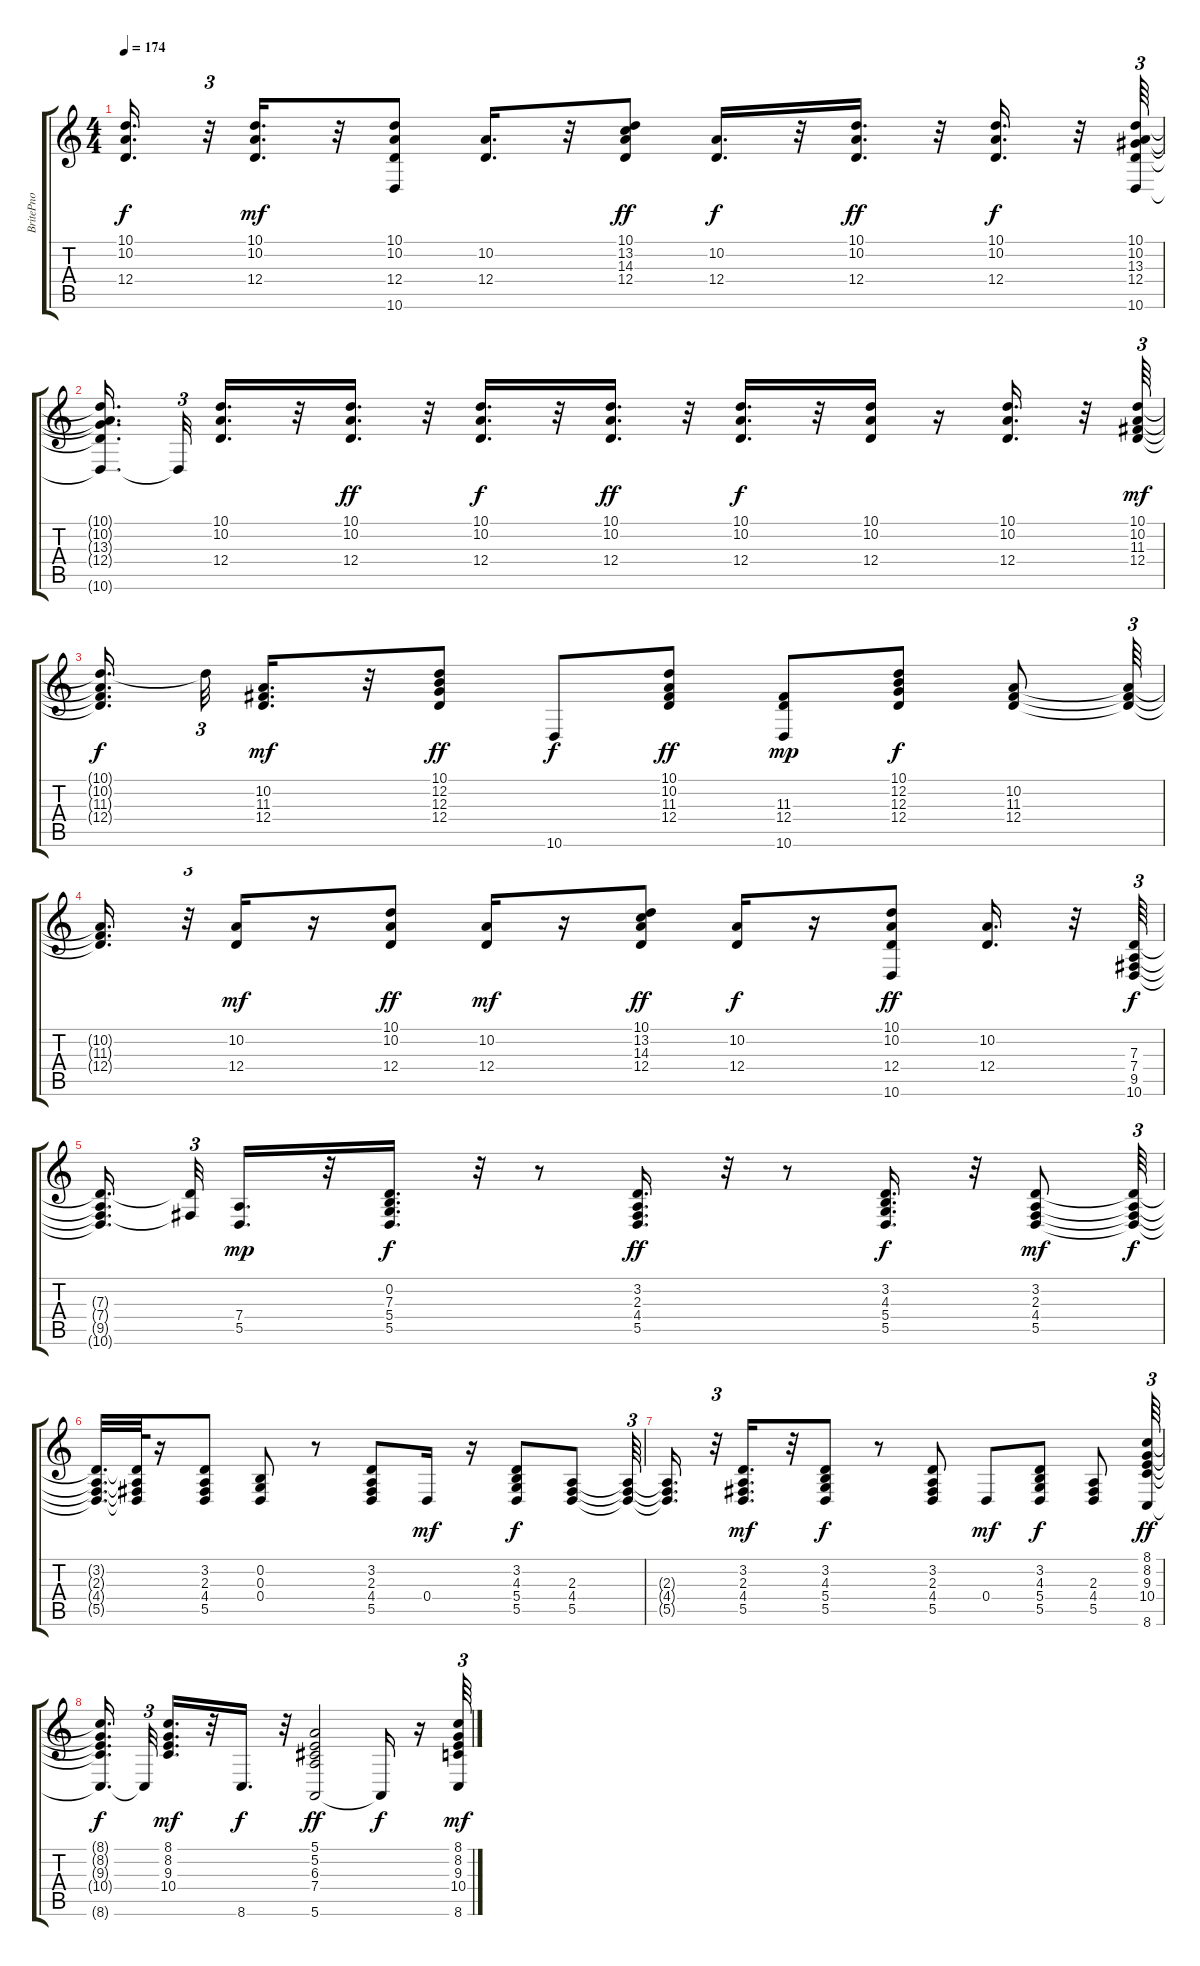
\track ("BritePno" "BritePno") {instrument electricgrandpiano}
\staff {score tabs}
\tuning (E4 B3 G3 D3 A2 E2) {hide}
\ts (4 4)
\tempo 174
\clef g2
\ks c
(10.1{t} 10.2{t} 12.4{t}).16{d dy f} r.32{tu (3 2)} (10.1 10.2 12.4).16{d dy mf} r.32 (10.1 10.2 12.4 10.6).8 (10.2 12.4).16{d} r.32 (10.1 13.2 14.3 12.4).8{dy ff} (10.2 12.4).16{d dy f} r.32 (10.1 10.2 12.4).16{d dy ff} r.32 (10.1 10.2 12.4).16{d dy f} r.32 (10.1 10.2 13.3 12.4 10.6).64{tu (3 2)} |
(10.1{t} 10.2{t} 13.3{t} 12.4{t} 10.6{t}).16{d beam splitsecondary} 10.6{t}.32{tu (3 2)} (10.1 10.2 12.4).16{d} r.32 (10.1 10.2 12.4).16{d dy ff} r.32 (10.1 10.2 12.4).16{d dy f} r.32 (10.1 10.2 12.4).16{d dy ff} r.32 (10.1 10.2 12.4).16{d dy f} r.32 (10.1 10.2 12.4).16 r.16 (10.1 10.2 12.4).16{d} r.32 (10.1 10.2 11.3 12.4).64{tu (3 2) dy mf} |
(10.1{t} 10.2{t} 11.3{t} 12.4{t}).16{d dy f beam splitsecondary} 10.1{t}.32{tu (3 2)} (10.2 11.3 12.4).16{d dy mf} r.32 (10.1 12.2 12.3 12.4).8{dy ff} 10.6.8{dy f} (10.1 10.2 11.3 12.4).8{dy ff} (11.3 12.4 10.6).8{dy mp} (10.1 12.2 12.3 12.4).8{dy f} (10.2 11.3 12.4).8 (10.2{t} 11.3{t} 12.4{t}).64{tu (3 2)} |
(10.2{t} 11.3{t} 12.4{t}).16{d} r.32{tu (3 2)} (10.2 12.4).16{dy mf} r.16 (10.1 10.2 12.4).8{dy ff} (10.2 12.4).16{dy mf} r.16 (10.1 13.2 14.3 12.4).8{dy ff} (10.2 12.4).16{dy f} r.16 (10.1 10.2 12.4 10.6).8{dy ff} (10.2 12.4).16{d} r.32 (7.3 7.4 9.5 10.6).64{tu (3 2) dy f} |
(7.3{t} 7.4{t} 9.5{t} 10.6{t}).16{d beam splitsecondary} (7.3{t} 9.5{t}).32{tu (3 2)} (7.4 5.5).16{d dy mp} r.32 (0.2 7.3 5.4 5.5).16{d dy f} r.32 r.8 (3.2 2.3 4.4 5.5).16{d dy ff} r.32 r.8 (3.2 4.3 5.4 5.5).16{d dy f} r.32 (3.2 2.3 4.4 5.5).8{dy mf} (3.2{t} 2.3{t} 4.4{t} 5.5{t}).64{tu (3 2) dy f} |
(3.2{t} 2.3{t} 4.4{t} 5.5{t}).32{d} (3.2{t} 2.3{t} 4.4{t} 5.5{t}).64 r.16 (3.2 2.3 4.4 5.5).8 (0.2 0.3 0.4).8 r.8 (3.2 2.3 4.4 5.5).8 0.4.16{dy mf} r.16 (3.2 4.3 5.4 5.5).8{dy f} (2.3 4.4 5.5).8 (2.3{t} 4.4{t} 5.5{t}).64{tu (3 2)} |
(2.3{t} 4.4{t} 5.5{t}).16{d} r.32{tu (3 2)} (3.2 2.3 4.4 5.5).16{d dy mf} r.32 (3.2 4.3 5.4 5.5).8{dy f} r.8 (3.2 2.3 4.4 5.5).8 0.4.8{dy mf} (3.2 4.3 5.4 5.5).8{dy f} (2.3 4.4 5.5).8 (8.1 8.2 9.3 10.4 8.6).64{tu (3 2) dy ff} |
(8.1{t} 8.2{t} 9.3{t} 10.4{t} 8.6{t}).16{d dy f beam splitsecondary} 8.6{t}.32{tu (3 2)} (8.1 8.2 9.3 10.4).16{d dy mf} r.32 8.6.16{d dy f} r.32 (5.1 5.2 6.3 7.4 5.6).2{dy ff} 5.6{t}.16{dy f} r.16 (8.1 8.2 9.3 10.4 8.6).64{tu (3 2) dy mf}
